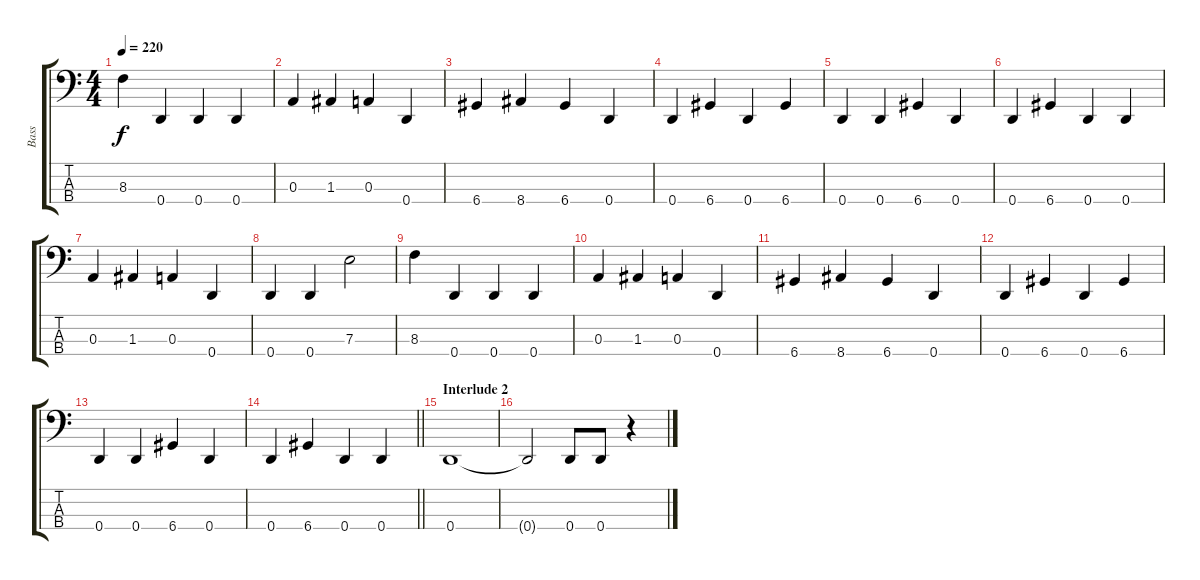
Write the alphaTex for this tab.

\track ("Bass" "Bass") {instrument electricbasspick}
\staff {score tabs}
\tuning (G2 D2 A1 D1) {hide}
\ts (4 4)
\tempo 220
\clef f4
\ks c
8.3.4{dy f} 0.4.4 0.4.4 0.4.4 |
0.3.4 1.3.4 0.3.4 0.4.4 |
6.4.4 8.4.4 6.4.4 0.4.4 |
0.4.4 6.4.4 0.4.4 6.4.4 |
0.4.4 0.4.4 6.4.4 0.4.4 |
0.4.4 6.4.4 0.4.4 0.4.4 |
0.3.4 1.3.4 0.3.4 0.4.4 |
0.4.4 0.4.4 7.3.2 |
8.3.4 0.4.4 0.4.4 0.4.4 |
0.3.4 1.3.4 0.3.4 0.4.4 |
6.4.4 8.4.4 6.4.4 0.4.4 |
0.4.4 6.4.4 0.4.4 6.4.4 |
0.4.4 0.4.4 6.4.4 0.4.4 |
\barLineRight lightlight
0.4.4 6.4.4 0.4.4 0.4.4 |
\section ("" "Interlude 2")
0.4.1 |
0.4{t}.2 0.4.8 0.4.8 r.4
